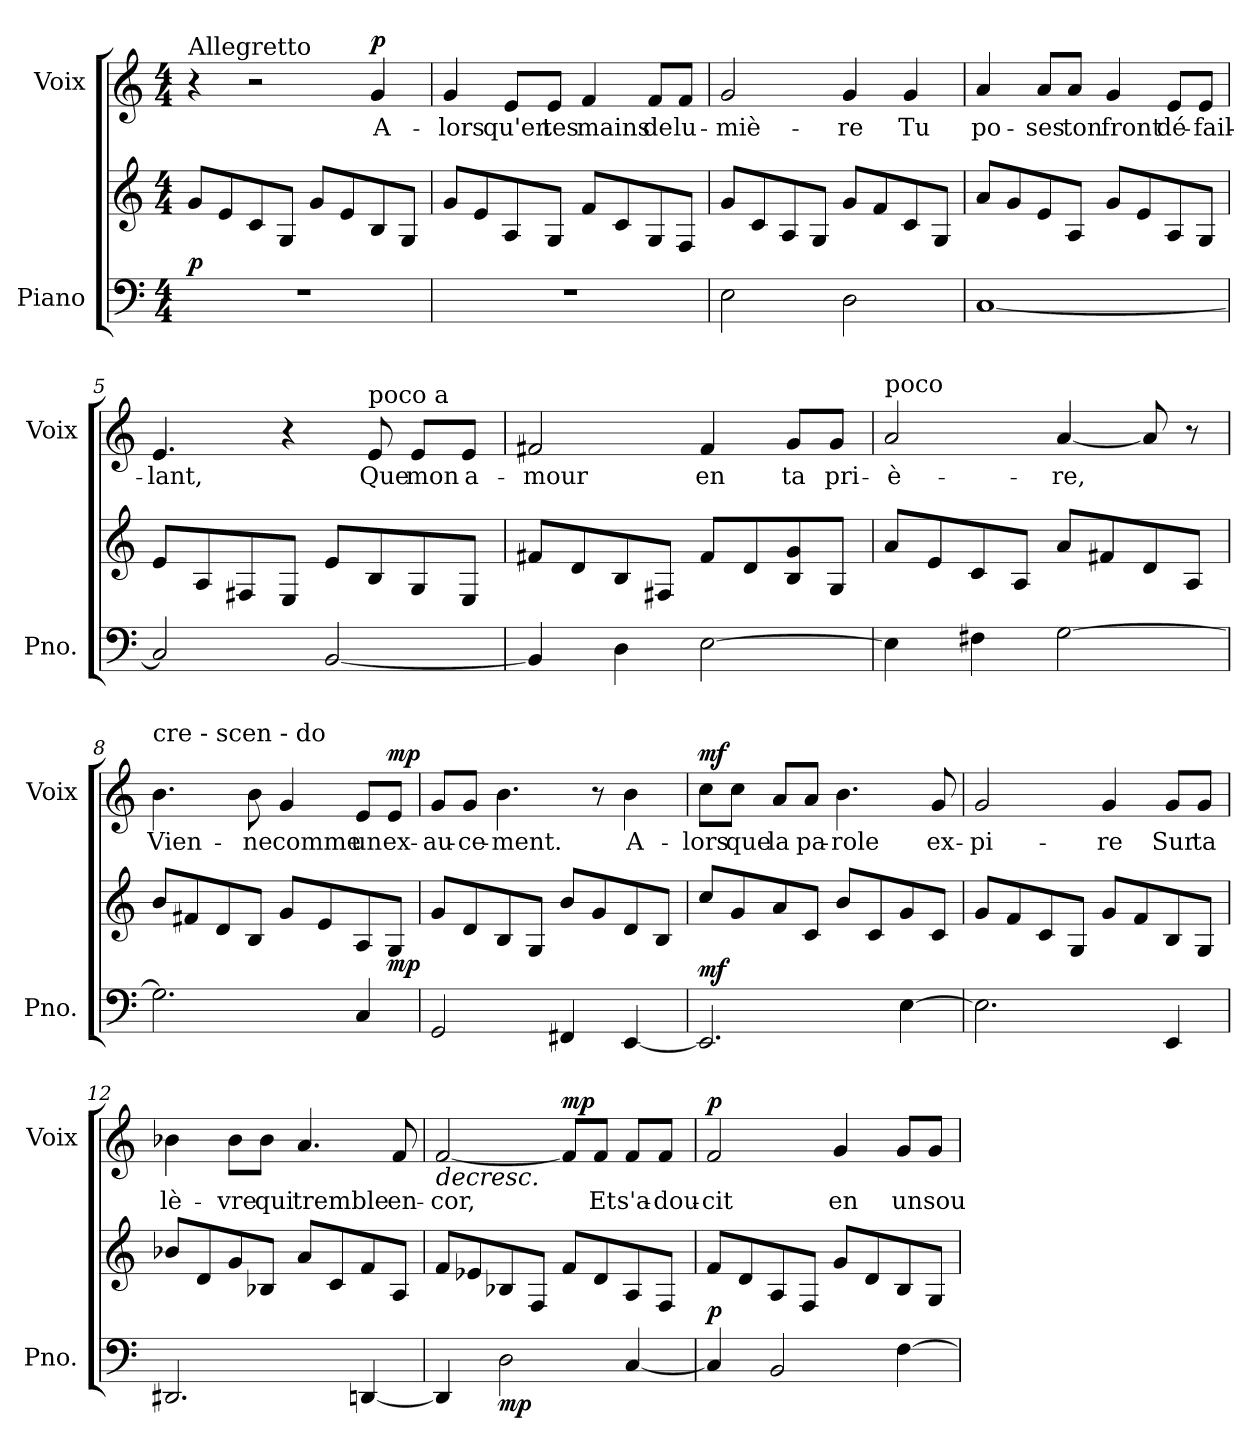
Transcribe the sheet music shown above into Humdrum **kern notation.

**kern	**kern	**dynam	**kern	**text	**dynam
*part2	*part2	*part2	*part1	*part1	*part1
*staff3	*staff2	*staff2/3	*staff1	*staff1	*staff1
*I"Piano	*	*	*I"Voix	*	*
*I'Pno.	*	*	*I'Voix	*	*
*clefF4	*clefG2	*	*clefG2	*	*
*k[]	*k[]	*	*k[]	*	*
*C:	*C:	*	*C:	*	*
*M4/4	*M4/4	*	*M4/4	*	*
=1	=1	=1	=1	=1	=1
!	!	!	!LO:TX:a:t=Allegretto	!	!
!	!	!LO:DY:a=2	!	!	!
1r	8g/L	p	4r	.	.
.	8e/	.	.	.	.
.	8c/	.	2r	.	.
.	8G/J	.	.	.	.
.	8g/L	.	.	.	.
.	8e/	.	.	.	.
!	!	!	!	!	!LO:DY:a
.	8B/	.	4g/	A-	p
.	8G/J	.	.	.	.
=2	=2	=2	=2	=2	=2
1r	8g/L	.	4g/	-lors	.
.	8e/	.	.	.	.
.	8A/	.	8e/L	qu'en	.
.	8G/J	.	8e/J	tes	.
.	8f/L	.	4f/	mains	.
.	8c/	.	.	.	.
.	8G/	.	8f/L	de	.
.	8F/J	.	8f/J	lu-	.
=3	=3	=3	=3	=3	=3
2E\	8g/L	.	2g/	-miè-	.
.	8c/	.	.	.	.
.	8A/	.	.	.	.
.	8G/J	.	.	.	.
2D\	8g/L	.	4g/	-re	.
.	8f/	.	.	.	.
.	8c/	.	4g/	Tu	.
.	8G/J	.	.	.	.
!!LO:LB:g=z
=4	=4	=4	=4	=4	=4
[1C	8a/L	.	4a/	po-	.
.	8g/	.	.	.	.
.	8e/	.	8a/L	-ses	.
.	8A/J	.	8a/J	ton	.
.	8g/L	.	4g/	front	.
.	8e/	.	.	.	.
.	8A/	.	8e/L	dé-	.
.	8G/J	.	8e/J	-fail-	.
=5	=5	=5	=5	=5	=5
2C/]	8e/L	.	4.e/	-lant,	.
.	8A/	.	.	.	.
.	8F#X/	.	.	.	.
.	8E/J	.	4r	.	.
[2BB/	8e/L	.	.	.	.
!	!	!	!LO:TX:a:t=poco                                   a	!	!
.	8B/	.	8e/	Que	.
.	8G/	.	8e/L	mon	.
.	8E/J	.	8e/J	a-	.
=6	=6	=6	=6	=6	=6
4BB/]	8f#X/L	.	2f#X/	-mour	.
.	8d/	.	.	.	.
4D\	8B/	.	.	.	.
.	8F#X/J	.	.	.	.
[2E\	8f#/L	.	4f#/	en	.
.	8d/	.	.	.	.
.	8B/ 8g/	.	8g/L	ta	.
.	8G/J	.	8g/J	pri-	.
!!LO:LB:g=z
=7	=7	=7	=7	=7	=7
!	!	!	!LO:TX:a:t=poco	!	!
4E\]	8a/L	.	2a/	-è-	.
.	8e/	.	.	.	.
4F#X\	8c/	.	.	.	.
.	8A/J	.	.	.	.
[2G\	8a/L	.	[4a/	-re,	.
.	8f#X/	.	.	.	.
.	8d/	.	8a/]	.	.
.	8A/J	.	8r	.	.
=8	=8	=8	=8	=8	=8
!	!	!	!LO:TX:a:t=cre           -           scen       -           do	!	!
2.G\]	8b/L	.	4.b\	Vien-	.
.	8f#X/	.	.	.	.
.	8d/	.	.	.	.
.	8B/J	.	8b\	-ne	.
.	8g/L	.	4g/	comme	.
.	8e/	.	.	.	.
4C/	8A/	.	8e/L	un	.
!	!	!LO:DY:b	!	!	!LO:DY:a
.	8G/J	mp	8e/J	ex-	mp
=9	=9	=9	=9	=9	=9
2GG/	8g/L	.	8g/L	-au-	.
.	8d/	.	8g/J	-ce-	.
.	8B/	.	4.b\	-ment.	.
.	8G/J	.	.	.	.
4FF#X/	8b/L	.	.	.	.
.	8g/	.	8r	.	.
[4EE/	8d/	.	4b\	A-	.
.	8B/J	.	.	.	.
!!LO:PB:g=z
=10	=10	=10	=10	=10	=10
!	!	!LO:DY:a=2	!	!	!LO:DY:a
2.EE/]	8cc/L	mf	8cc\L	-lors	mf
.	8g/	.	8cc\J	que	.
.	8a/	.	8a/L	la	.
.	8c/J	.	8a/J	pa-	.
.	8b/L	.	4.b\	-role	.
.	8c/	.	.	.	.
[4E\	8g/	.	.	.	.
.	8c/J	.	8g/	ex-	.
=11	=11	=11	=11	=11	=11
2.E\]	8g/L	.	2g/	-pi-	.
.	8f/	.	.	.	.
.	8c/	.	.	.	.
.	8G/J	.	.	.	.
.	8g/L	.	4g/	-re	.
.	8f/	.	.	.	.
4EE/	8B/	.	8g/L	Sur	.
.	8G/J	.	8g/J	ta	.
=12	=12	=12	=12	=12	=12
2.DD#X/	8b-X/L	.	4b-X\	lè-	.
.	8d/	.	.	.	.
.	8g/	.	8b-\L	-vre	.
.	8B-X/J	.	8b-\J	qui	.
.	8a/L	.	4.a/	tremble	.
.	8c/	.	.	.	.
[4DDn/	8f/	.	.	.	.
.	8A/J	.	8f/	en-	.
!!LO:LB:g=z
=13	=13	=13	=13	=13	=13
!	!	!	!	!	!LO:HP:b
4DD/]	8f/L	.	[2f/	-cor,	>
.	8e-X/	.	.	.	.
!	!	!LO:DY:b=2	!	!	!
2D\	8B-X/	mp	.	.	.
.	8F/J	.	.	.	.
!	!	!	!	!	!LO:DY:a
.	8f/L	.	8f/L]	.	mp
.	8d/	.	8f/J	Et	.
[4C/	8A/	.	8f/L	s'a-	.
.	8F/J	.	8f/J	-dou-	]
=14	=14	=14	=14	=14	=14
!	!	!LO:DY:a=2	!	!	!LO:DY:a
4C/]	8f/L	p	2f/	-cit	p
.	8d/	.	.	.	.
2BB/	8A/	.	.	.	.
.	8F/J	.	.	.	.
.	8g/L	.	4g/	en	.
.	8d/	.	.	.	.
[4F\	8B/	.	8g/L	un	.
.	8G/J	.	8g/J	sou-	.
=	=	=	=	=	=
*-	*-	*-	*-	*-	*-
